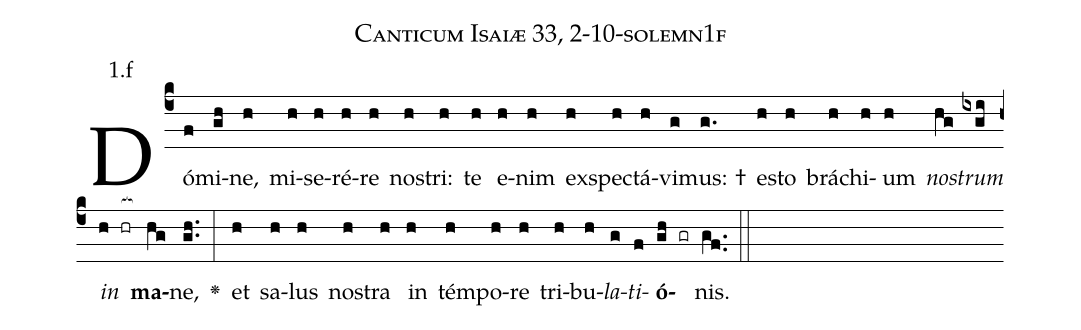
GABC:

name: Canticum Isaiæ 33, 2-10-solemn1f;
annotation: 1.f;
%%
(c4)Dó(f)mi(gh)ne,(h) mi(h)se(h)ré(h)re(h) no(h)stri:(h) te(h) e(h)nim(h) ex(h)spe(h)ctá(h)vi(g)mus: †(g.) e(h)sto(h) brá(h)chi(h)um(h) <i>no</i>(hg)<i>strum</i>(ixgi) <i>in</i>(h hr[ocb:1{]) <b>ma</b>(hg[ocb:0}])ne,(gh..) <v>\greheightstar</v>(:) et(h) sa(h)lus(h) no(h)stra(h) in(h) tém(h)po(h)re(h) tri(h)bu(h)<i>la</i>(g)<i>ti</i>(f)<b>ó</b>(gh gr)nis.(gf..) (::)


%E(h) u(h) o(g) u(f) a(gh) e.(gf..) (::)
